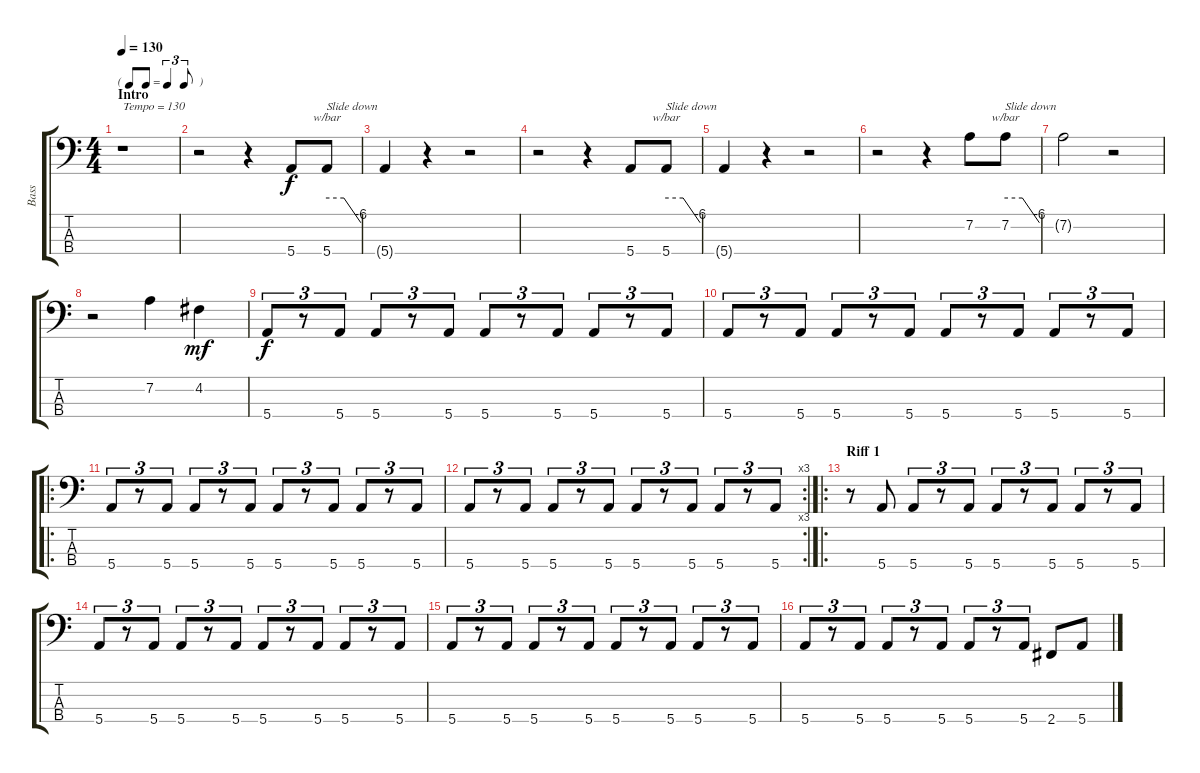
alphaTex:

\track ("Bass" "Bass") {instrument electricbassfinger}
\staff {score tabs}
\tuning (G2 D2 A1 E1) {hide}
\ts (4 4)
\tf triplet8th
\section ("" "Intro")
\tempo 130
\clef f4
\ks c
r.1{txt "Tempo = 130" dy f instrument electricbassfinger} |
r.2 r.4 5.4.8 5.4.8{tbe (custom default 0 0 30 0 60 -24) txt "Slide down"} |
5.4{t}.4 r.4 r.2 |
r.2 r.4 5.4.8 5.4.8{tbe (custom default 0 0 30 0 60 -24) txt "Slide down"} |
5.4{t}.4 r.4 r.2 |
r.2 r.4 7.2.8 7.2.8{tbe (custom default 0 0 30 0 60 -24) txt "Slide down"} |
7.2{t}.2 r.2 |
r.2 7.2.4 4.2.4{dy mf} |
5.4.8{tu (3 2) dy f} r.8{tu (3 2)} 5.4.8{tu (3 2)} 5.4.8{tu (3 2)} r.8{tu (3 2)} 5.4.8{tu (3 2)} 5.4.8{tu (3 2)} r.8{tu (3 2)} 5.4.8{tu (3 2)} 5.4.8{tu (3 2)} r.8{tu (3 2)} 5.4.8{tu (3 2)} |
5.4.8{tu (3 2)} r.8{tu (3 2)} 5.4.8{tu (3 2)} 5.4.8{tu (3 2)} r.8{tu (3 2)} 5.4.8{tu (3 2)} 5.4.8{tu (3 2)} r.8{tu (3 2)} 5.4.8{tu (3 2)} 5.4.8{tu (3 2)} r.8{tu (3 2)} 5.4.8{tu (3 2)} |
\ro
5.4.8{tu (3 2)} r.8{tu (3 2)} 5.4.8{tu (3 2)} 5.4.8{tu (3 2)} r.8{tu (3 2)} 5.4.8{tu (3 2)} 5.4.8{tu (3 2)} r.8{tu (3 2)} 5.4.8{tu (3 2)} 5.4.8{tu (3 2)} r.8{tu (3 2)} 5.4.8{tu (3 2)} |
\rc 3
5.4.8{tu (3 2)} r.8{tu (3 2)} 5.4.8{tu (3 2)} 5.4.8{tu (3 2)} r.8{tu (3 2)} 5.4.8{tu (3 2)} 5.4.8{tu (3 2)} r.8{tu (3 2)} 5.4.8{tu (3 2)} 5.4.8{tu (3 2)} r.8{tu (3 2)} 5.4.8{tu (3 2)} |
\ro
\section ("" "Riff 1")
r.8 5.4.8 5.4.8{tu (3 2)} r.8{tu (3 2)} 5.4.8{tu (3 2)} 5.4.8{tu (3 2)} r.8{tu (3 2)} 5.4.8{tu (3 2)} 5.4.8{tu (3 2)} r.8{tu (3 2)} 5.4.8{tu (3 2)} |
5.4.8{tu (3 2)} r.8{tu (3 2)} 5.4.8{tu (3 2)} 5.4.8{tu (3 2)} r.8{tu (3 2)} 5.4.8{tu (3 2)} 5.4.8{tu (3 2)} r.8{tu (3 2)} 5.4.8{tu (3 2)} 5.4.8{tu (3 2)} r.8{tu (3 2)} 5.4.8{tu (3 2)} |
5.4.8{tu (3 2)} r.8{tu (3 2)} 5.4.8{tu (3 2)} 5.4.8{tu (3 2)} r.8{tu (3 2)} 5.4.8{tu (3 2)} 5.4.8{tu (3 2)} r.8{tu (3 2)} 5.4.8{tu (3 2)} 5.4.8{tu (3 2)} r.8{tu (3 2)} 5.4.8{tu (3 2)} |
5.4.8{tu (3 2)} r.8{tu (3 2)} 5.4.8{tu (3 2)} 5.4.8{tu (3 2)} r.8{tu (3 2)} 5.4.8{tu (3 2)} 5.4.8{tu (3 2)} r.8{tu (3 2)} 5.4.8{tu (3 2)} 2.4.8 5.4.8
